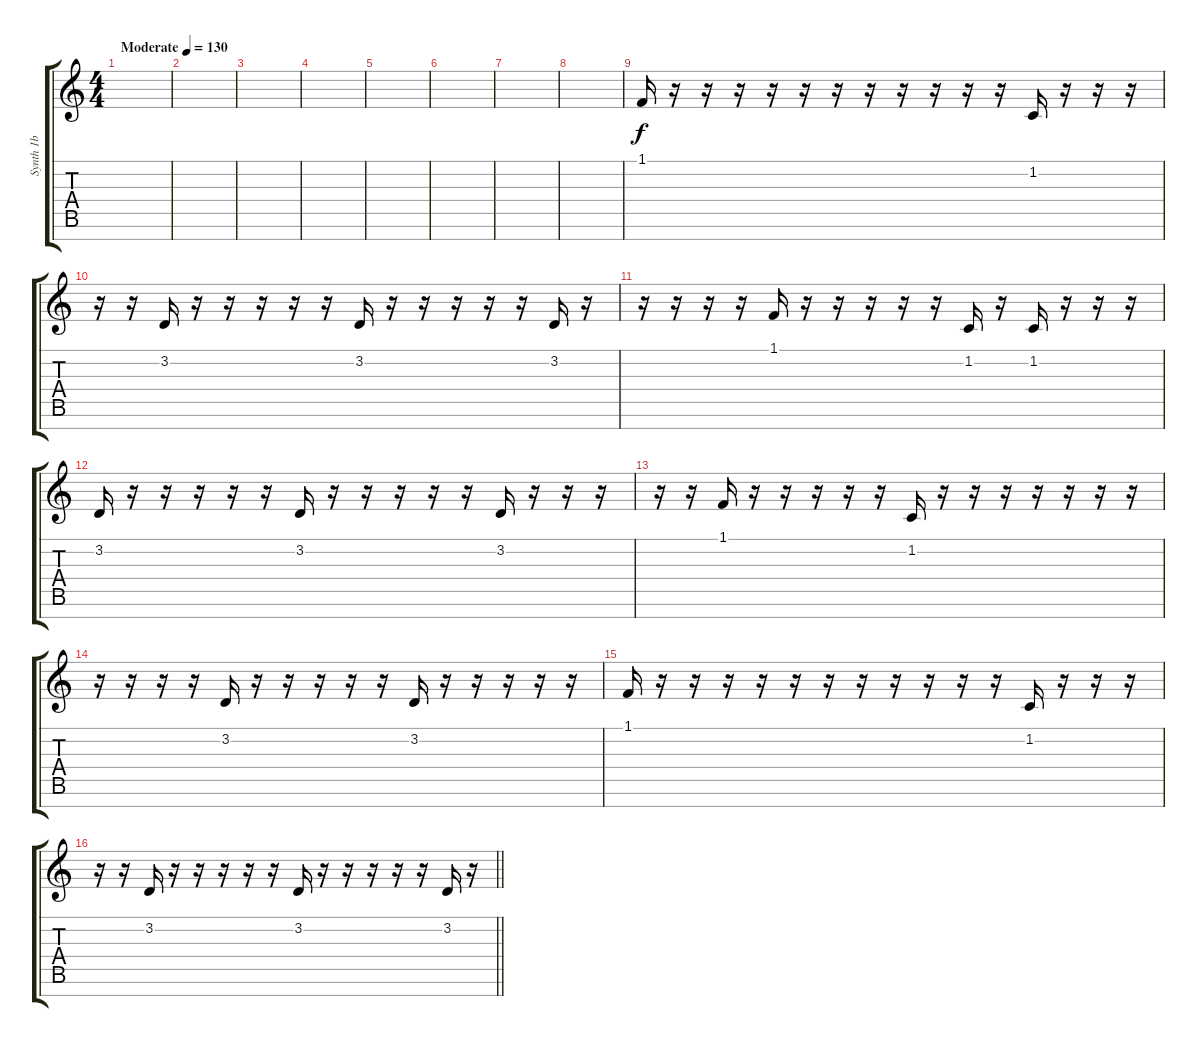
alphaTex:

\track ("Synth 1b" "Synth 1b") {instrument lead8bassandlead}
\staff {score tabs}
\tuning (E4 B3 G3 D3 A2 E2 B1) {hide}
\ts (4 4)
\tempo (130 "Moderate")
\clef g2
\ks c
|
|
|
|
|
|
|
|
1.1.16{volume 6} r.16 r.16 r.16 r.16 r.16 r.16 r.16 r.16 r.16 r.16 r.16 1.2.16 r.16 r.16 r.16 |
r.16 r.16 3.2.16 r.16 r.16 r.16 r.16 r.16 3.2.16 r.16 r.16 r.16 r.16 r.16 3.2.16 r.16 |
r.16 r.16 r.16 r.16 1.1.16 r.16 r.16 r.16 r.16 r.16 1.2.16 r.16 1.2.16 r.16 r.16 r.16 |
3.2.16 r.16 r.16 r.16 r.16 r.16 3.2.16 r.16 r.16 r.16 r.16 r.16 3.2.16 r.16 r.16 r.16 |
r.16 r.16 1.1.16 r.16 r.16 r.16 r.16 r.16 1.2.16 r.16 r.16 r.16 r.16 r.16 r.16 r.16 |
r.16 r.16 r.16 r.16 3.2.16 r.16 r.16 r.16 r.16 r.16 3.2.16 r.16 r.16 r.16 r.16 r.16 |
1.1.16 r.16 r.16 r.16 r.16 r.16 r.16 r.16 r.16 r.16 r.16 r.16 1.2.16 r.16 r.16 r.16 |
\barLineRight lightlight
r.16 r.16 3.2.16 r.16 r.16 r.16 r.16 r.16 3.2.16 r.16 r.16 r.16 r.16 r.16 3.2.16 r.16
